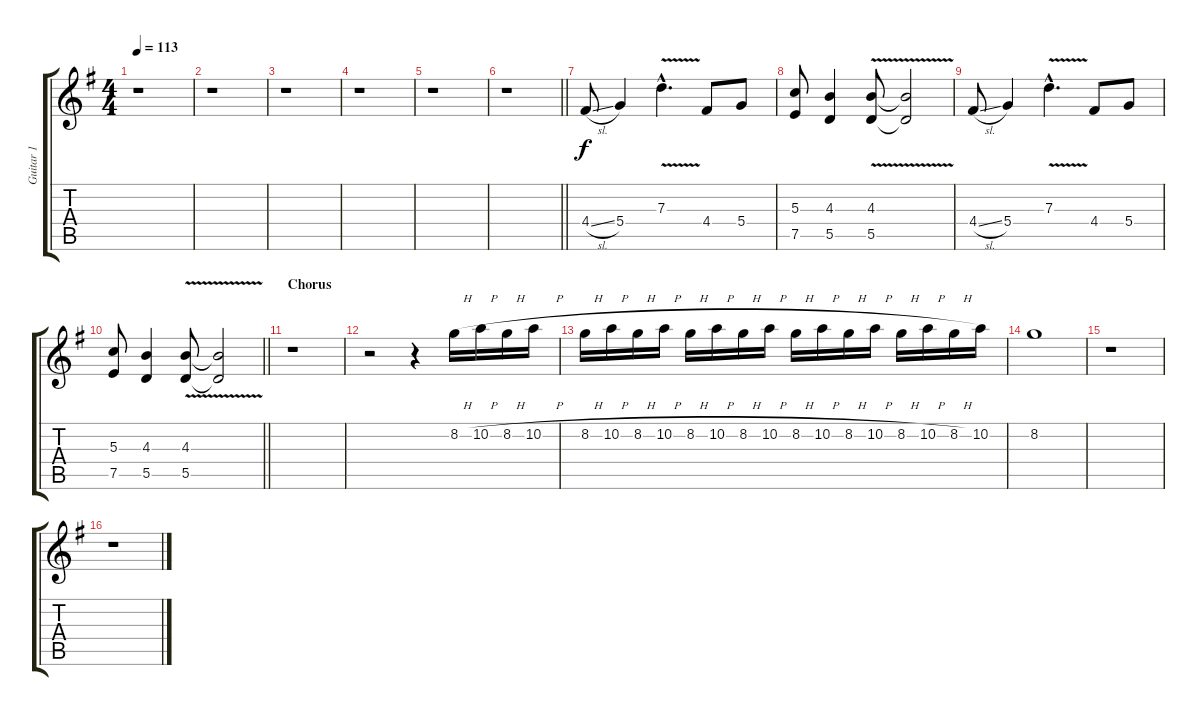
\track ("Guitar 1" "Guitar 1") {instrument overdrivenguitar}
\staff {score tabs}
\tuning (E4 B3 G3 D3 A2 E2) {hide}
\ts (4 4)
\tempo 113
\clef g2
\ks g
r.1{dy f} |
r.1 |
r.1 |
r.1 |
r.1 |
\barLineRight lightlight
r.1 |
4.4{sl}.8 5.4.4 7.3{v hac}.4{d} 4.4.8 5.4.8 |
(5.3 7.5).8 (4.3 5.5).4 (4.3 5.5{v}).8 (4.3{t} 5.5{t}).2 |
4.4{sl}.8 5.4.4 7.3{v hac}.4{d} 4.4.8 5.4.8 |
\barLineRight lightlight
(5.3 7.5).8 (4.3 5.5).4 (4.3 5.5{v}).8 (4.3{t} 5.5{t}).2 |
\section ("" "Chorus")
r.1 |
r.2 r.4 8.2{h}.16 10.2{h}.16 8.2{h}.16 10.2{h}.16 |
8.2{h}.16 10.2{h}.16 8.2{h}.16 10.2{h}.16 8.2{h}.16 10.2{h}.16 8.2{h}.16 10.2{h}.16 8.2{h}.16 10.2{h}.16 8.2{h}.16 10.2{h}.16 8.2{h}.16 10.2{h}.16 8.2{h}.16 10.2.16 |
8.2.1 |
r.1 |
r.1
